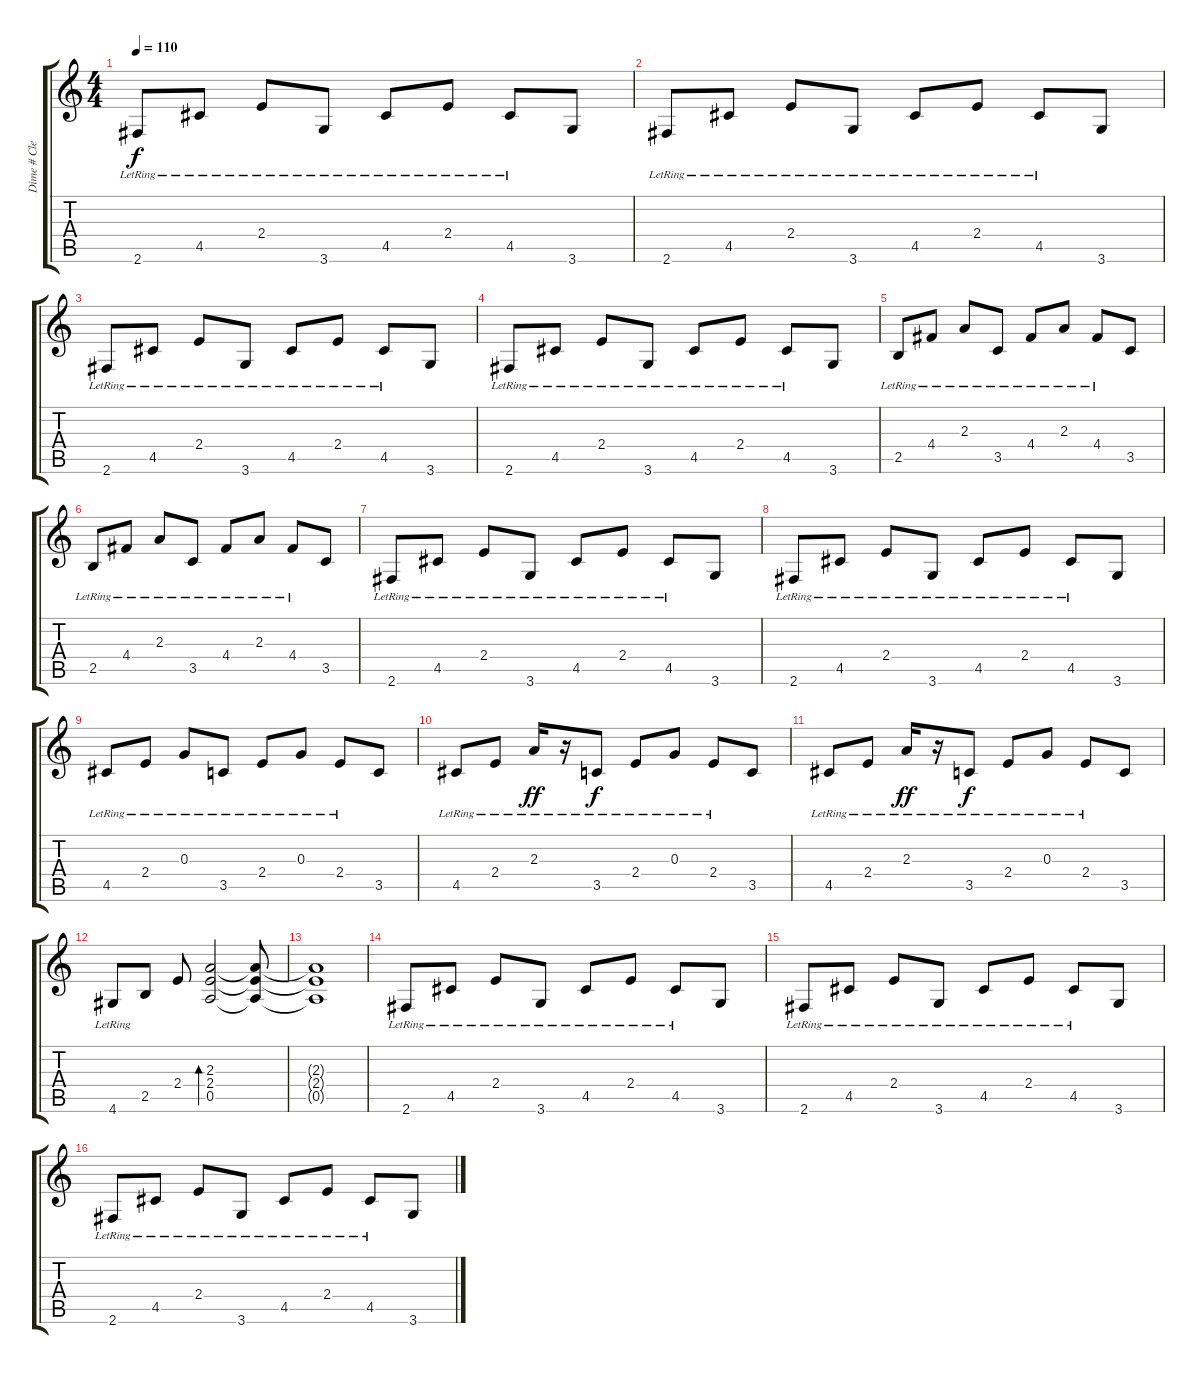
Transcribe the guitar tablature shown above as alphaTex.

\track ("Dime # Clean Guitar" "Dime # Cle") {instrument electricguitarclean}
\staff {score tabs}
\tuning (E4 B3 G3 D3 A2 E2) {hide}
\ts (4 4)
\tempo 110
\clef g2
\ks c
2.6{lr}.8{dy f instrument electricguitarclean} 4.5{lr}.8 2.4{lr}.8 3.6{lr}.8 4.5{lr}.8 2.4{lr}.8 4.5{lr}.8 3.6.8 |
2.6{lr}.8 4.5{lr}.8 2.4{lr}.8 3.6{lr}.8 4.5{lr}.8 2.4{lr}.8 4.5{lr}.8 3.6.8 |
2.6{lr}.8 4.5{lr}.8 2.4{lr}.8 3.6{lr}.8 4.5{lr}.8 2.4{lr}.8 4.5{lr}.8 3.6.8 |
2.6{lr}.8 4.5{lr}.8 2.4{lr}.8 3.6{lr}.8 4.5{lr}.8 2.4{lr}.8 4.5{lr}.8 3.6.8 |
2.5{lr}.8 4.4{lr}.8 2.3{lr}.8 3.5{lr}.8 4.4{lr}.8 2.3{lr}.8 4.4{lr}.8 3.5.8 |
2.5{lr}.8 4.4{lr}.8 2.3{lr}.8 3.5{lr}.8 4.4{lr}.8 2.3{lr}.8 4.4{lr}.8 3.5.8 |
2.6{lr}.8 4.5{lr}.8 2.4{lr}.8 3.6{lr}.8 4.5{lr}.8 2.4{lr}.8 4.5{lr}.8 3.6.8 |
2.6{lr}.8 4.5{lr}.8 2.4{lr}.8 3.6{lr}.8 4.5{lr}.8 2.4{lr}.8 4.5{lr}.8 3.6.8 |
4.5{lr}.8 2.4{lr}.8 0.3{lr}.8 3.5{lr}.8 2.4{lr}.8 0.3{lr}.8 2.4{lr}.8 3.5.8 |
4.5{lr}.8 2.4{lr}.8 2.3{lr}.16{dy ff} r.16 3.5{lr}.8{dy f} 2.4{lr}.8 0.3{lr}.8 2.4{lr}.8 3.5.8 |
4.5{lr}.8 2.4{lr}.8 2.3{lr}.16{dy ff} r.16 3.5{lr}.8{dy f} 2.4{lr}.8 0.3{lr}.8 2.4{lr}.8 3.5.8 |
4.6{lr}.8 2.5.8 2.4.8 (2.3 2.4 0.5).2{bd 240} (2.3{t} 2.4{t} 0.5{t}).8 |
(2.3{t} 2.4{t} 0.5{t}).1 |
2.6{lr}.8 4.5{lr}.8 2.4{lr}.8 3.6{lr}.8 4.5{lr}.8 2.4{lr}.8 4.5{lr}.8 3.6.8 |
2.6{lr}.8 4.5{lr}.8 2.4{lr}.8 3.6{lr}.8 4.5{lr}.8 2.4{lr}.8 4.5{lr}.8 3.6.8 |
2.6{lr}.8 4.5{lr}.8 2.4{lr}.8 3.6{lr}.8 4.5{lr}.8 2.4{lr}.8 4.5{lr}.8 3.6.8
